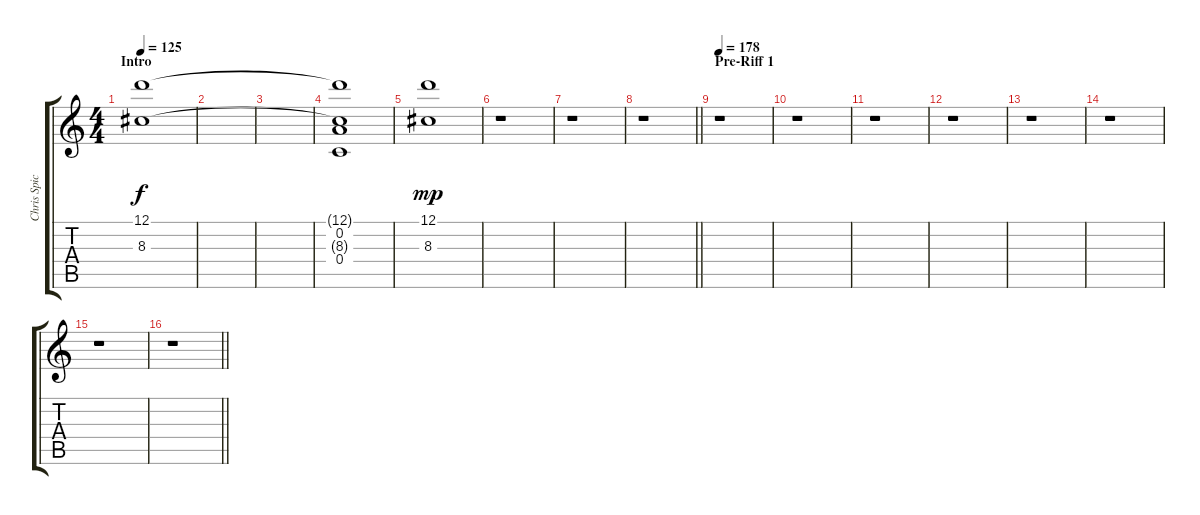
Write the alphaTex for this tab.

\track ("Chris Spicuzza" "Chris Spic") {instrument lead4chiff}
\staff {score tabs}
\tuning (D5 A4 F4 C4 G3 C3) {hide}
\ts (4 4)
\section ("" "Intro")
\tempo 125
\clef g2
\ks c
(12.1 8.3).1{dy f instrument lead4chiff} |
|
|
(12.1{t} 0.2 8.3{t} 0.4).1 |
(12.1 8.3).1{dy mp} |
r.1 |
r.1 |
\barLineRight lightlight
r.1 |
\section ("" "Pre-Riff 1")
\tempo 178
r.1 |
r.1 |
r.1 |
r.1 |
r.1 |
r.1 |
r.1 |
\barLineRight lightlight
r.1
